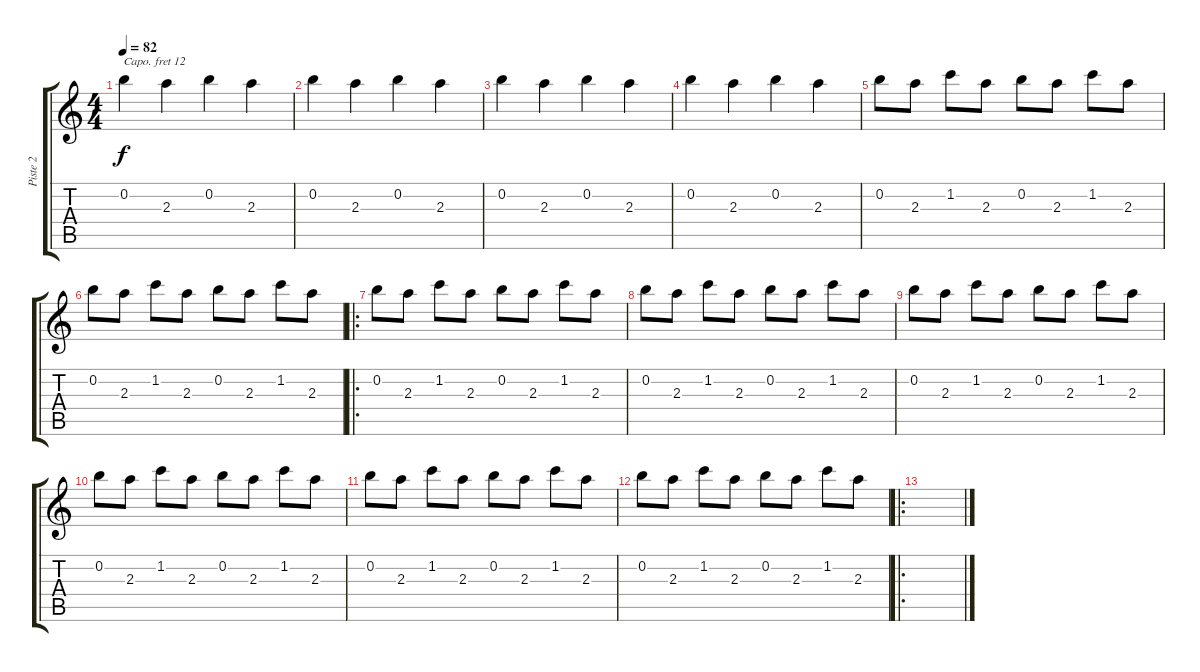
\track ("Piste 2" "Piste 2") {instrument overdrivenguitar}
\staff {score tabs}
\capo 12
\tuning (E4 B3 G3 D3 A2 E2) {hide}
\ts (4 4)
\tempo 82
\clef g2
\ks c
0.2.4{dy f instrument overdrivenguitar} 2.3.4 0.2.4 2.3.4 |
0.2.4 2.3.4 0.2.4 2.3.4 |
0.2.4 2.3.4 0.2.4 2.3.4 |
0.2.4 2.3.4 0.2.4 2.3.4 |
0.2.8 2.3.8 1.2.8 2.3.8 0.2.8 2.3.8 1.2.8 2.3.8 |
0.2.8 2.3.8 1.2.8 2.3.8 0.2.8 2.3.8 1.2.8 2.3.8 |
\ro
0.2.8 2.3.8 1.2.8 2.3.8 0.2.8 2.3.8 1.2.8 2.3.8 |
0.2.8 2.3.8 1.2.8 2.3.8 0.2.8 2.3.8 1.2.8 2.3.8 |
0.2.8 2.3.8 1.2.8 2.3.8 0.2.8 2.3.8 1.2.8 2.3.8 |
0.2.8 2.3.8 1.2.8 2.3.8 0.2.8 2.3.8 1.2.8 2.3.8 |
0.2.8 2.3.8 1.2.8 2.3.8 0.2.8 2.3.8 1.2.8 2.3.8 |
0.2.8 2.3.8 1.2.8 2.3.8 0.2.8 2.3.8 1.2.8 2.3.8 |
\ro
